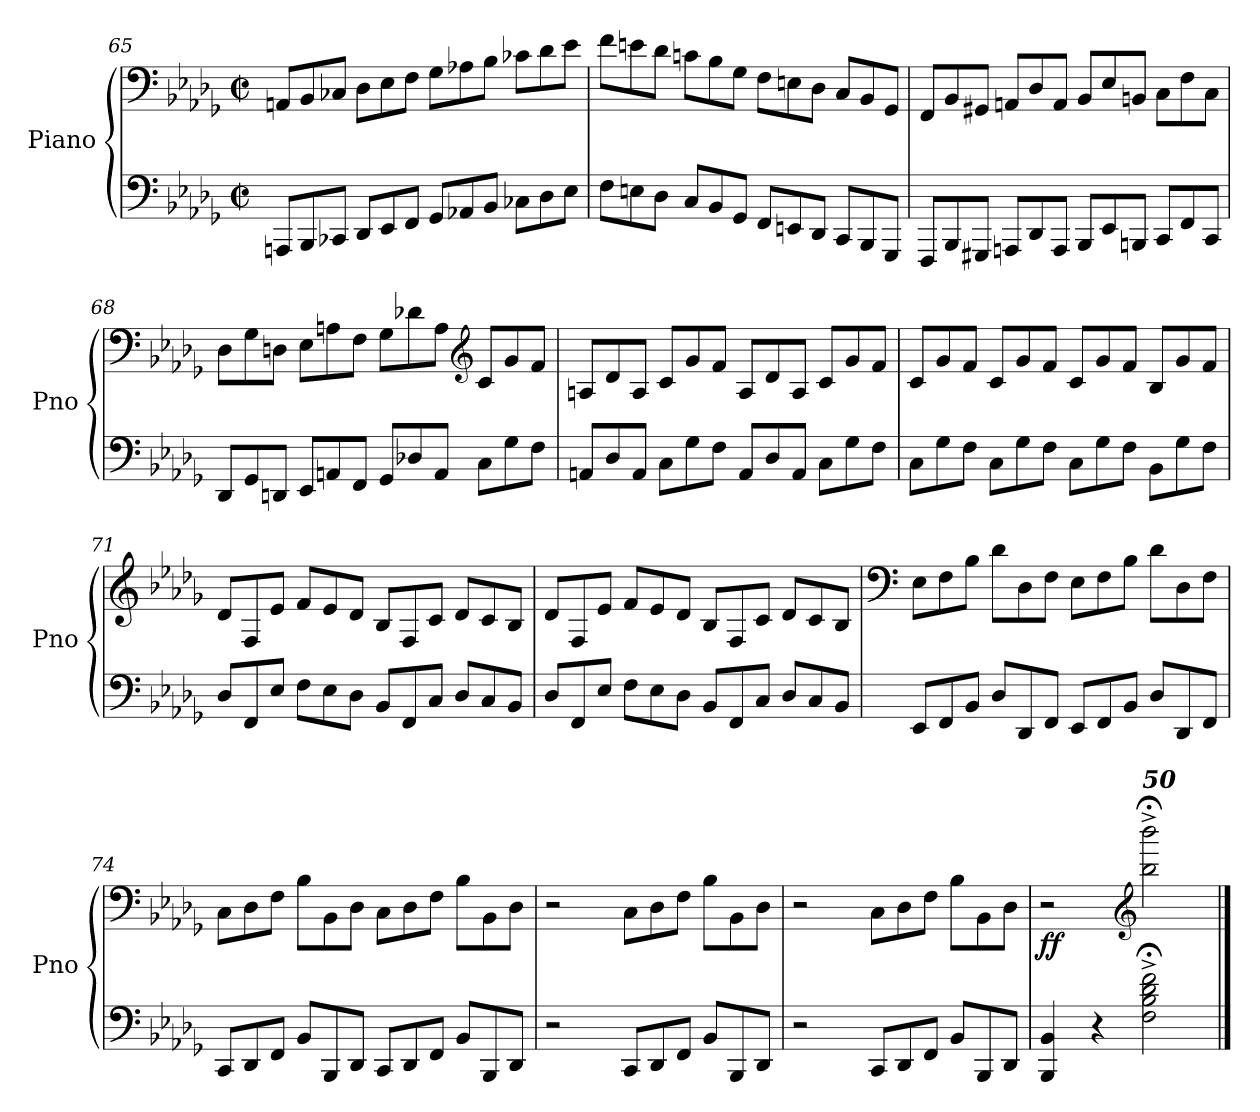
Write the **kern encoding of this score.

**kern	**kern	**dynam
*part1	*part1	*part1
*staff2	*staff1	*staff1/2
*I"Piano	*	*
*I'Pno	*	*
!!LO:LB:g=z
*clefF4	*clefF4	*
*k[b-e-a-d-g-]	*k[b-e-a-d-g-]	*
*M4/4	*M4/4	*
*met(c|)	*met(c|)	*
*Xtuplet	*Xtuplet	*
=65	=65	=65
12AAAn/L	12AAn/L	.
12BBB-/	12BB-/	.
12CC-X/J	12C-X/J	.
12DD-/L	12D-\L	.
12EE-/	12E-\	.
12FF/J	12F\J	.
12GG-/L	12G-\L	.
12AA-X/	12A-X\	.
12BB-/J	12B-\J	.
12C-X\L	12c-X\L	.
12D-\	12d-\	.
12E-\J	12e-\J	.
=66	=66	=66
12F\L	12f\L	.
12En\	12en\	.
12D-\J	12d-\J	.
12C/L	12cn\L	.
12BB-/	12B-\	.
12GG-/J	12G-\J	.
12FF/L	12F\L	.
12EEn/	12En\	.
12DD-/J	12D-\J	.
12CC/L	12C/L	.
12BBB-/	12BB-/	.
12GGG-/J	12GG-/J	.
=67	=67	=67
12FFF/L	12FF/L	.
12BBB-/	12BB-/	.
12GGG#X/J	12GG#X/J	.
12AAAn/L	12AAn/L	.
12DD-/	12D-/	.
12AAA/J	12AA/J	.
12BBB-/L	12BB-/L	.
12EE-/	12E-/	.
12BBBn/J	12BBn/J	.
12CC/L	12C\L	.
12FF/	12F\	.
12CC/J	12C\J	.
!!LO:LB:g=z
=68	=68	=68
12DD-/L	12D-\L	.
12GG-/	12G-\	.
12DDn/J	12Dn\J	.
12EE-/L	12E-\L	.
12AAn/	12An\	.
12FF/J	12F\J	.
12GG-/L	12G-\L	.
12D-X/	12d-X\	.
12AA/J	12A\J	.
*	*clefG2	*
12C\L	12c/L	.
12G-\	12g-/	.
12F\J	12f/J	.
=69	=69	=69
12AAn/L	12An/L	.
12D-/	12d-/	.
12AA/J	12A/J	.
12C\L	12c/L	.
12G-\	12g-/	.
12F\J	12f/J	.
12AA/L	12A/L	.
12D-/	12d-/	.
12AA/J	12A/J	.
12C\L	12c/L	.
12G-\	12g-/	.
12F\J	12f/J	.
=70	=70	=70
12C\L	12c/L	.
12G-\	12g-/	.
12F\J	12f/J	.
12C\L	12c/L	.
12G-\	12g-/	.
12F\J	12f/J	.
12C\L	12c/L	.
12G-\	12g-/	.
12F\J	12f/J	.
12BB-\L	12B-/L	.
12G-\	12g-/	.
12F\J	12f/J	.
!!LO:PB:g=z
=71	=71	=71
12D-/L	12d-/L	.
12FF/	12F/	.
12E-/J	12e-/J	.
12F\L	12f/L	.
12E-\	12e-/	.
12D-\J	12d-/J	.
12BB-/L	12B-/L	.
12FF/	12F/	.
12C/J	12c/J	.
12D-/L	12d-/L	.
12C/	12c/	.
12BB-/J	12B-/J	.
=72	=72	=72
12D-/L	12d-/L	.
12FF/	12F/	.
12E-/J	12e-/J	.
12F\L	12f/L	.
12E-\	12e-/	.
12D-\J	12d-/J	.
12BB-/L	12B-/L	.
12FF/	12F/	.
12C/J	12c/J	.
12D-/L	12d-/L	.
12C/	12c/	.
12BB-/J	12B-/J	.
=73	=73	=73
*	*clefF4	*
12EE-/L	12E-\L	.
12FF/	12F\	.
12BB-/J	12B-\J	.
12D-/L	12d-\L	.
12DD-/	12D-\	.
12FF/J	12F\J	.
12EE-/L	12E-\L	.
12FF/	12F\	.
12BB-/J	12B-\J	.
12D-/L	12d-\L	.
12DD-/	12D-\	.
12FF/J	12F\J	.
!!LO:LB:g=z
=74	=74	=74
12CC/L	12C\L	.
12DD-/	12D-\	.
12FF/J	12F\J	.
12BB-/L	12B-\L	.
12BBB-/	12BB-\	.
12DD-/J	12D-\J	.
12CC/L	12C\L	.
12DD-/	12D-\	.
12FF/J	12F\J	.
12BB-/L	12B-\L	.
12BBB-/	12BB-\	.
12DD-/J	12D-\J	.
=75	=75	=75
2r	2r	.
12CC/L	12C\L	.
12DD-/	12D-\	.
12FF/J	12F\J	.
12BB-/L	12B-\L	.
12BBB-/	12BB-\	.
12DD-/J	12D-\J	.
=76	=76	=76
2r	2r	.
12CC/L	12C\L	.
12DD-/	12D-\	.
12FF/J	12F\J	.
12BB-/L	12B-\L	.
12BBB-/	12BB-\	.
12DD-/J	12D-\J	.
=77	=77	=77
!	!	!LO:DY:b
4BBB-/ 4BB-/	2r	ff
4r	.	.
*	*clefG2	*
!	!LO:TX:a:Bi:t=50	!
2F\;^ 2B-\;^ 2d-\;^ 2f\;^	2bb-\;<^ 2bbb-\;<^	.
==	==	==
*-	*-	*-
